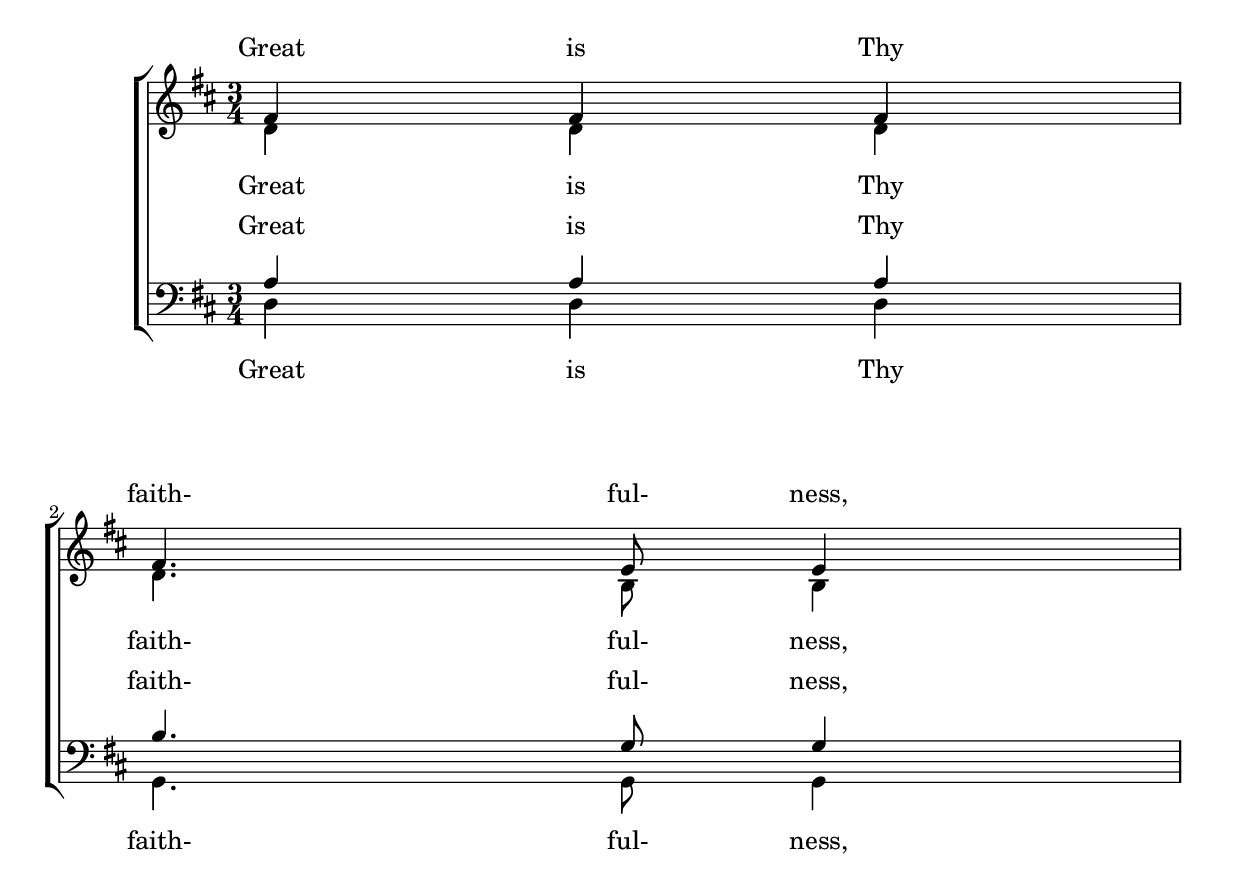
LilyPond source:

% DO NOT EDIT this file manually; it is automatically
% generated from Documentation/snippets/new
% Make any changes in Documentation/snippets/new/
% and then run scripts/auxiliar/makelsr.py
%
% This file is in the public domain.
%% Note: this file works from version 2.13.47
\version "2.14.0"

\header {
%% Translation of GIT committish: 27b1197f3bae8512c14d946752cd3e40e7c76016
  doctitlede = "Textverteilung wie in Version 2.12 für neuere Versionen"

  texidocde = "
Die vertikale Maschine für die Platzverteilung wurde für die Version 2.14
verändert.  Das kann dazu führen, dass Gesangstext unterschiedlich
verteilt wird.  Es ist möglich, die Eigenschaften der @code{Lyric}-
und @code{Staff}-Kontexte so einzustellen, dass die Platzverteilung
wie in der Version 2.12 arbeitet.
"


%% Translation of GIT committish: c1d5bb448321d688185e0c6b798575d4c325ae80
  texidocfr = "
La version 2.14 a donné naissance à un nouveau moteur pour l'espacement
vertical des paroles.  Celles-ci peuvent donc se retrouver positionnées
différemment.  Le moteur adoptera les usages de la version 2.12 une fois
que vous aurez réglé certaines propriétés des contextes @code{Lyric} et
@code{Staff}.

"

  doctitlefr = "Espacement des paroles selon les pratiques de la version 2.12"


  lsrtags = "vocal-music"

  doctitle = "Obtaining 2.12 lyrics spacing in newer versions"

  texidoc = "
The vertical spacing engine changed for version 2.14.  This can
cause lyrics to be spaced differently.  It is possible to set
properties for @code{Lyric} and @code{Staff} contexts to get the
spacing engine to behave as it did in version 2.12.
"
} % begin verbatim


global = {
  \key d \major
  \time 3/4
}

sopMusic = \relative c' {
  % VERSE ONE
  fis4 fis fis | \break
  fis4. e8 e4
}

altoMusic = \relative c' {
  % VERSE ONE
  d4 d d |
  d4. b8 b4 |
}

tenorMusic = \relative c' {
  a4 a a |
  b4. g8 g4 |
}

bassMusic = \relative c {
  d4 d d |
  g,4. g8 g4 |
}

words = \lyricmode {
  Great is Thy faith- ful- ness,
}

\score {
  \new ChoirStaff <<
    \new Lyrics = sopranos
    \new Staff = women <<
      \new Voice = "sopranos" {
        \voiceOne
        \global \sopMusic
      }
      \new Voice = "altos" {
        \voiceTwo
        \global \altoMusic
      }
    >>
    \new Lyrics = "altos"
    \new Lyrics = "tenors"
    \new Staff = men <<
      \clef bass
      \new Voice = "tenors" {
        \voiceOne
        \global \tenorMusic
      }
      \new Voice = "basses" {
        \voiceTwo  \global \bassMusic
      }
    >>
    \new Lyrics = basses
    \context Lyrics = sopranos \lyricsto sopranos \words
    \context Lyrics = altos \lyricsto altos \words
    \context Lyrics = tenors \lyricsto tenors \words
    \context Lyrics = basses \lyricsto basses \words
  >>
  \layout {
    \context {
      \Lyrics
      \override VerticalAxisGroup #'staff-affinity = ##f
      \override VerticalAxisGroup #'staff-staff-spacing =
        #'((basic-distance . 0)
	   (minimum-distance . 2)
	   (padding . 2))
    }
    \context {
      \Staff
      \override VerticalAxisGroup #'staff-staff-spacing =
        #'((basic-distance . 0)
	   (minimum-distance . 2)
	   (padding . 2))
    }
  }
}

